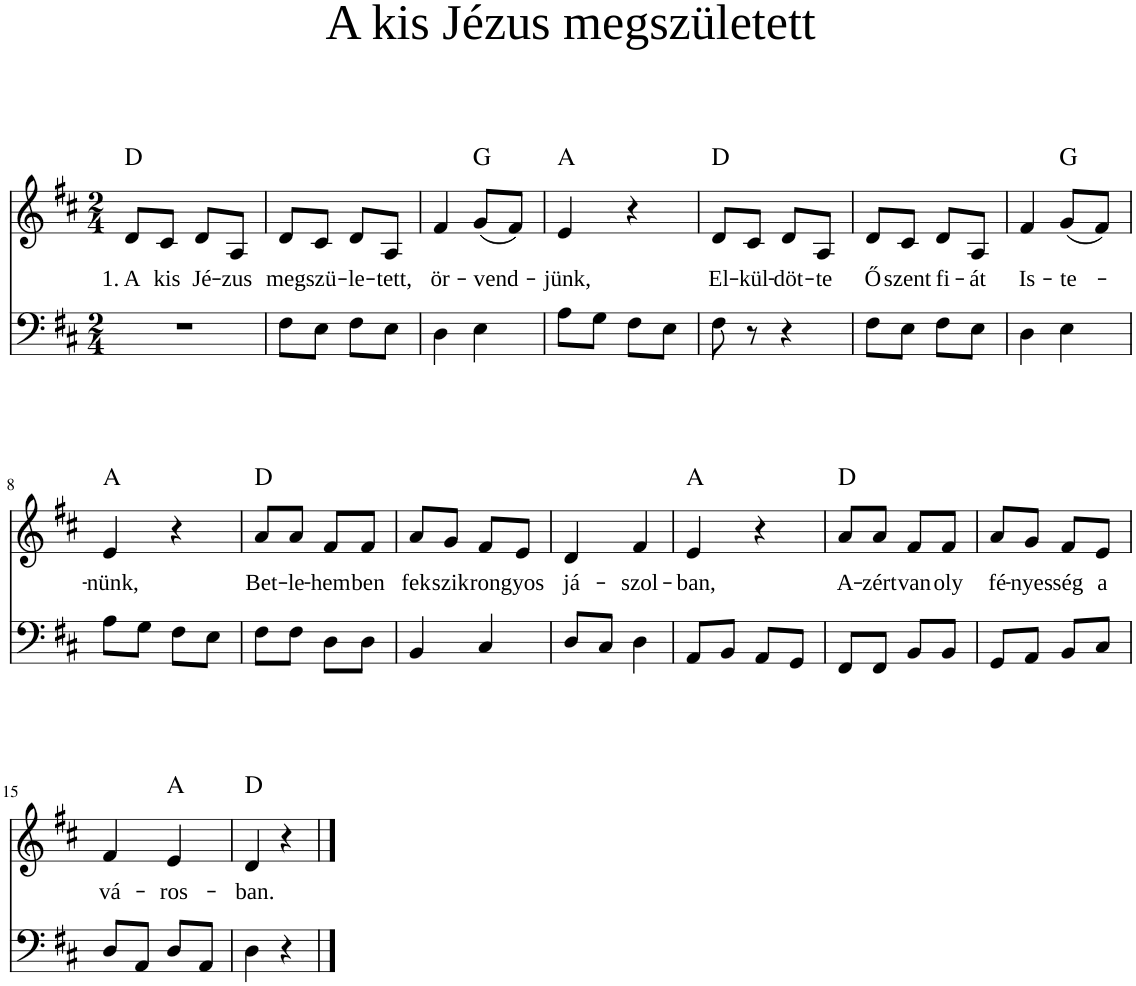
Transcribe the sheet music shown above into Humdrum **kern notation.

**kern	**kern	**text	**harte
*part2	*part1	*part1	*part1
*staff2	*staff1	*staff1	*
*I"Voice	*I"Voice	*	*
*clefF4	*clefG2	*	*
*k[f#c#]	*k[f#c#]	*	*
*M2/4	*M2/4	*	*
=1	=1	=1	=1
!	!	!LO:LY:b	!
2r	8d/L	1. A	D:maj
!	!	!LO:LY:b	!
.	8c#/J	kis	.
!	!	!LO:LY:b	!
.	8d/L	Jé-	.
!	!	!LO:LY:b	!
.	8A/J	-zus	.
=2	=2	=2	=2
!	!	!LO:LY:b	!
8F#\L	8d/L	meg-	.
!	!	!LO:LY:b	!
8E\J	8c#/J	-szü-	.
!	!	!LO:LY:b	!
8F#\L	8d/L	-le-	.
!	!	!LO:LY:b	!
8E\J	8A/J	-tett,	.
=3	=3	=3	=3
!	!	!LO:LY:b	!
4D\	4f#/	ör-	.
!	!	!LO:LY:b	!
4E\	(8g/L	-vend-	G:maj
.	8f#/J)	.	.
=4	=4	=4	=4
!	!	!LO:LY:b	!
8A\L	4e/	-jünk,	A:maj
8G\J	.	.	.
8F#\L	4r	.	.
8E\J	.	.	.
=5	=5	=5	=5
!	!	!LO:LY:b	!
8F#\	8d/L	El-	D:maj
!	!	!LO:LY:b	!
8r	8c#/J	-kül-	.
!	!	!LO:LY:b	!
4r	8d/L	-döt-	.
!	!	!LO:LY:b	!
.	8A/J	-te	.
=6	=6	=6	=6
!	!	!LO:LY:b	!
8F#\L	8d/L	Ő	.
!	!	!LO:LY:b	!
8E\J	8c#/J	szent	.
!	!	!LO:LY:b	!
8F#\L	8d/L	fi-	.
!	!	!LO:LY:b	!
8E\J	8A/J	-át	.
=7	=7	=7	=7
!	!	!LO:LY:b	!
4D\	4f#/	Is-	.
!	!	!LO:LY:b	!
4E\	(8g/L	-te-	G:maj
.	8f#/J)	.	.
!!LO:LB:g=z
=8	=8	=8	=8
!	!	!LO:LY:b	!
8A\L	4e/	-nünk,	A:maj
8G\J	.	.	.
8F#\L	4r	.	.
8E\J	.	.	.
=9	=9	=9	=9
!	!	!LO:LY:b	!
8F#\L	8a/L	Bet-	D:maj
!	!	!LO:LY:b	!
8F#\J	8a/J	-le-	.
!	!	!LO:LY:b	!
8D\L	8f#/L	-hem-	.
!	!	!LO:LY:b	!
8D\J	8f#/J	-ben	.
=10	=10	=10	=10
!	!	!LO:LY:b	!
4BB/	8a/L	fek-	.
!	!	!LO:LY:b	!
.	8g/J	-szik	.
!	!	!LO:LY:b	!
4C#/	8f#/L	ron-	.
!	!	!LO:LY:b	!
.	8e/J	-gyos	.
=11	=11	=11	=11
!	!	!LO:LY:b	!
8D/L	4d/	já-	.
8C#/J	.	.	.
!	!	!LO:LY:b	!
4D\	4f#/	-szol-	.
=12	=12	=12	=12
!	!	!LO:LY:b	!
8AA/L	4e/	-ban,	A:maj
8BB/J	.	.	.
8AA/L	4r	.	.
8GG/J	.	.	.
=13	=13	=13	=13
!	!	!LO:LY:b	!
8FF#/L	8a/L	A-	D:maj
!	!	!LO:LY:b	!
8FF#/J	8a/J	-zért	.
!	!	!LO:LY:b	!
8BB/L	8f#/L	van	.
!	!	!LO:LY:b	!
8BB/J	8f#/J	oly	.
=14	=14	=14	=14
!	!	!LO:LY:b	!
8GG/L	8a/L	fé-	.
!	!	!LO:LY:b	!
8AA/J	8g/J	-nyes-	.
!	!	!LO:LY:b	!
8BB/L	8f#/L	-ség	.
!	!	!LO:LY:b	!
8C#/J	8e/J	a	.
!!LO:LB:g=z
=15	=15	=15	=15
!	!	!LO:LY:b	!
8D/L	4f#/	vá-	.
8AA/J	.	.	.
!	!	!LO:LY:b	!
8D/L	4e/	-ros-	A:maj
8AA/J	.	.	.
=16	=16	=16	=16
!	!	!LO:LY:b	!
4D\	4d/	-ban.	D:maj
4r	4r	.	.
==	==	==	==
*-	*-	*-	*-
